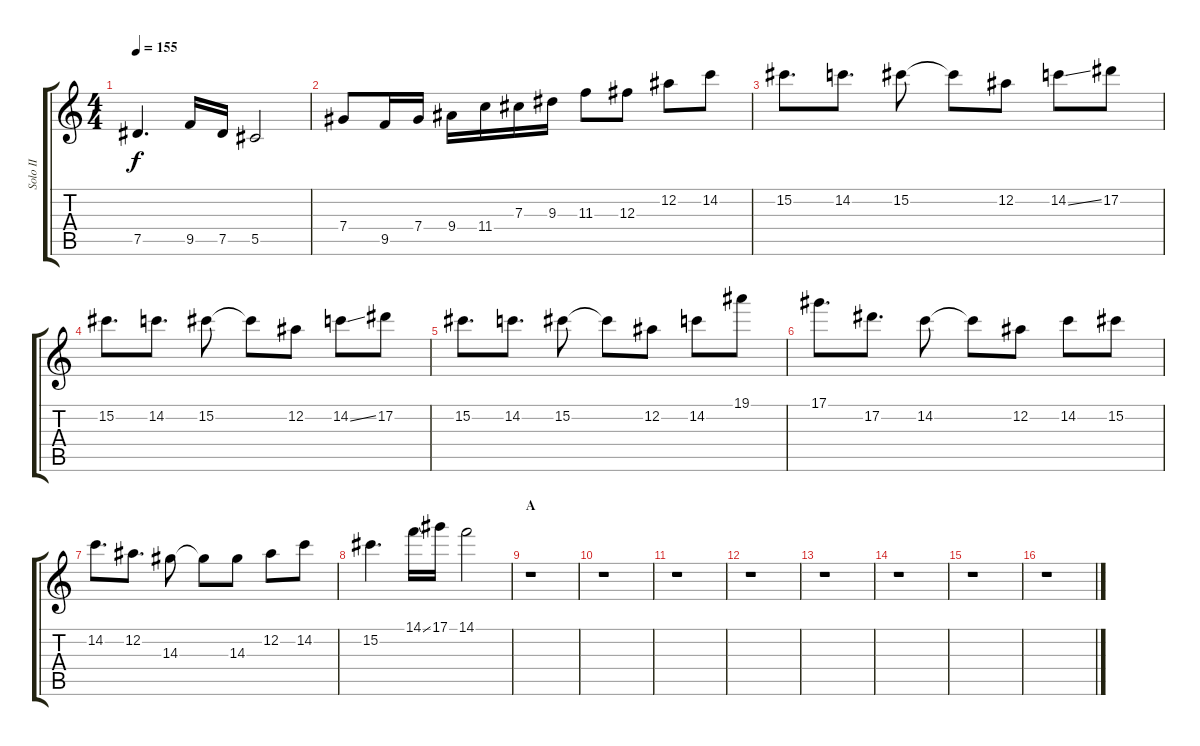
\track ("Solo II" "Solo II") {instrument distortionguitar}
\staff {score tabs}
\tuning (Eb4 Bb3 Gb3 Db3 Ab2 Eb2) {hide}
\ts (4 4)
\tempo 155
\clef g2
\ks c
7.5.4{d dy f} 9.5.16 7.5.16 5.5.2 |
7.4.8 9.5.16 7.4.16 9.4.16 11.4.16 7.3.16 9.3.16 11.3.8 12.3.8 12.2.8 14.2.8 |
15.2.8{d} 14.2.8{d} 15.2.8 15.2{t}.8 12.2.8 14.2{ss}.8 17.2.8 |
15.2.8{d} 14.2.8{d} 15.2.8 15.2{t}.8 12.2.8 14.2{ss}.8 17.2.8 |
15.2.8{d} 14.2.8{d} 15.2.8 15.2{t}.8 12.2.8 14.2.8 19.1.8 |
17.1.8{d} 17.2.8{d} 14.2.8 14.2{t}.8 12.2.8 14.2.8 15.2.8 |
14.2.8{d} 12.2.8{d} 14.3.8 14.3{t}.8 14.3.8 12.2.8 14.2.8 |
15.2.4{d} 14.1{ss}.16 17.1.16 14.1.2 |
\section ("" "A")
r.1 |
r.1 |
r.1 |
r.1 |
r.1 |
r.1 |
r.1 |
r.1
